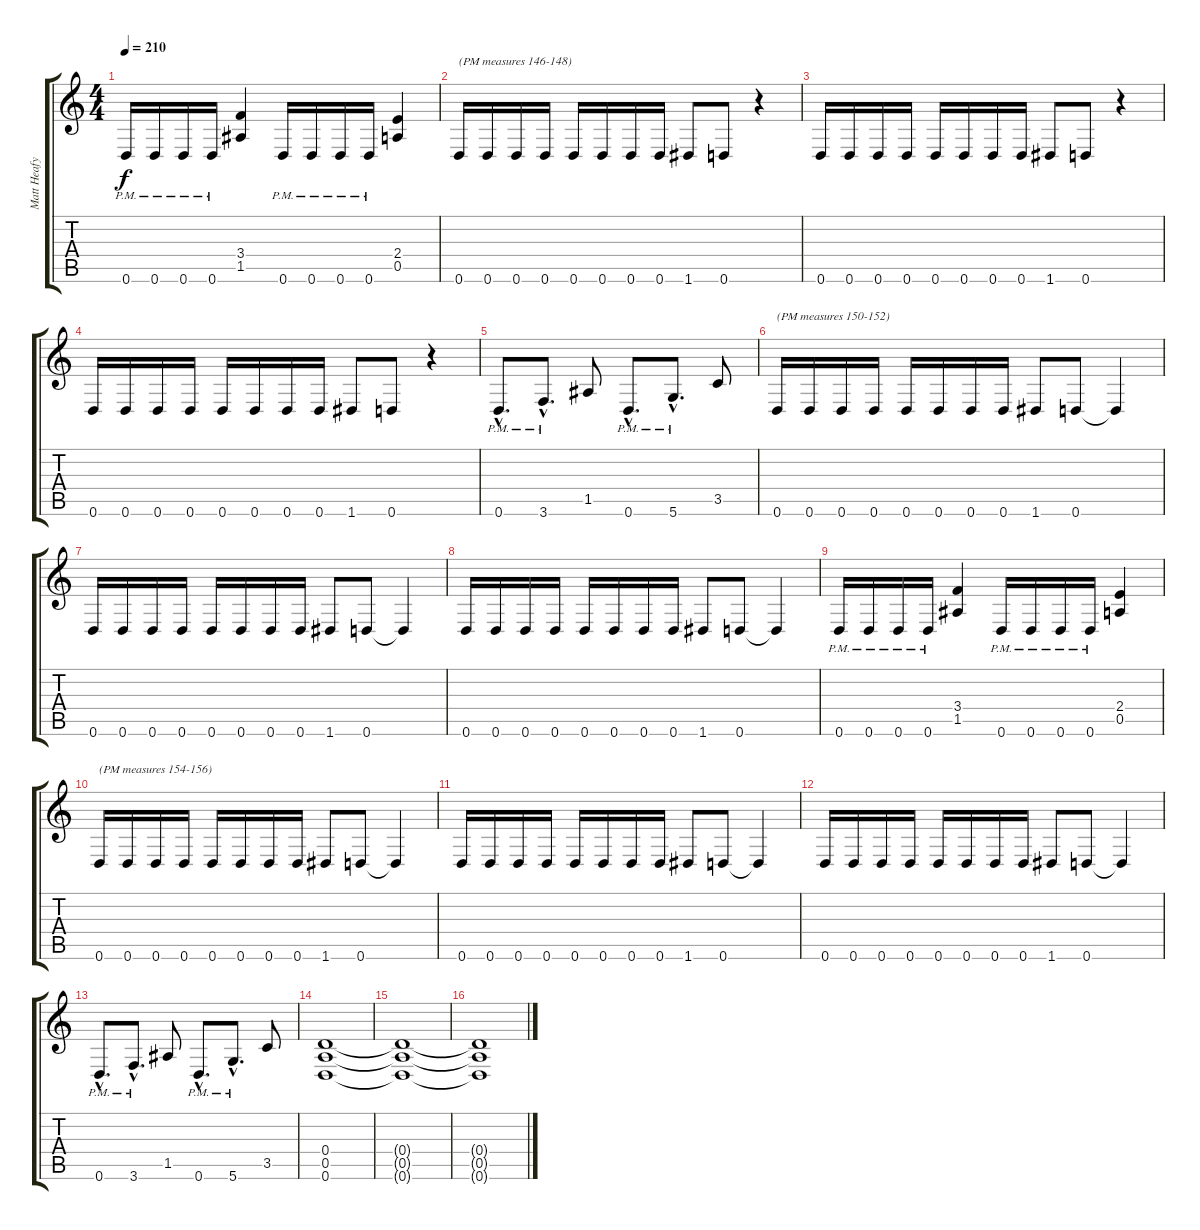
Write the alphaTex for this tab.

\track ("Matt Heafy" "Matt Heafy") {instrument distortionguitar}
\staff {score tabs}
\tuning (E4 B3 G3 D3 A2 D2) {hide}
\ts (4 4)
\tempo 210
\clef g2
\ks c
0.6{pm}.16{dy f} 0.6{pm}.16 0.6{pm}.16 0.6{pm}.16 (3.4 1.5).4 0.6{pm}.16 0.6{pm}.16 0.6{pm}.16 0.6{pm}.16 (2.4 0.5).4 |
0.6.16{txt "(PM measures 146-148)"} 0.6.16 0.6.16 0.6.16 0.6.16 0.6.16 0.6.16 0.6.16 1.6.8 0.6.8 r.4 |
0.6.16 0.6.16 0.6.16 0.6.16 0.6.16 0.6.16 0.6.16 0.6.16 1.6.8 0.6.8 r.4 |
0.6.16 0.6.16 0.6.16 0.6.16 0.6.16 0.6.16 0.6.16 0.6.16 1.6.8 0.6.8 r.4 |
0.6{hac pm}.8{d} 3.6{hac pm}.8{d} 1.5.8 0.6{hac pm}.8{d} 5.6{hac pm}.8{d} 3.5.8 |
0.6.16{txt "(PM measures 150-152)"} 0.6.16 0.6.16 0.6.16 0.6.16 0.6.16 0.6.16 0.6.16 1.6.8 0.6.8 0.6{t}.4 |
0.6.16 0.6.16 0.6.16 0.6.16 0.6.16 0.6.16 0.6.16 0.6.16 1.6.8 0.6.8 0.6{t}.4 |
0.6.16 0.6.16 0.6.16 0.6.16 0.6.16 0.6.16 0.6.16 0.6.16 1.6.8 0.6.8 0.6{t}.4 |
0.6{pm}.16 0.6{pm}.16 0.6{pm}.16 0.6{pm}.16 (3.4 1.5).4 0.6{pm}.16 0.6{pm}.16 0.6{pm}.16 0.6{pm}.16 (2.4 0.5).4 |
0.6.16{txt "(PM measures 154-156)"} 0.6.16 0.6.16 0.6.16 0.6.16 0.6.16 0.6.16 0.6.16 1.6.8 0.6.8 0.6{t}.4 |
0.6.16 0.6.16 0.6.16 0.6.16 0.6.16 0.6.16 0.6.16 0.6.16 1.6.8 0.6.8 0.6{t}.4 |
0.6.16 0.6.16 0.6.16 0.6.16 0.6.16 0.6.16 0.6.16 0.6.16 1.6.8 0.6.8 0.6{t}.4 |
0.6{hac pm}.8{d} 3.6{hac pm}.8{d} 1.5.8 0.6{hac pm}.8{d} 5.6{hac pm}.8{d} 3.5.8 |
(0.4 0.5 0.6).1 |
(0.4{t} 0.5{t} 0.6{t}).1 |
(0.4{t} 0.5{t} 0.6{t}).1
